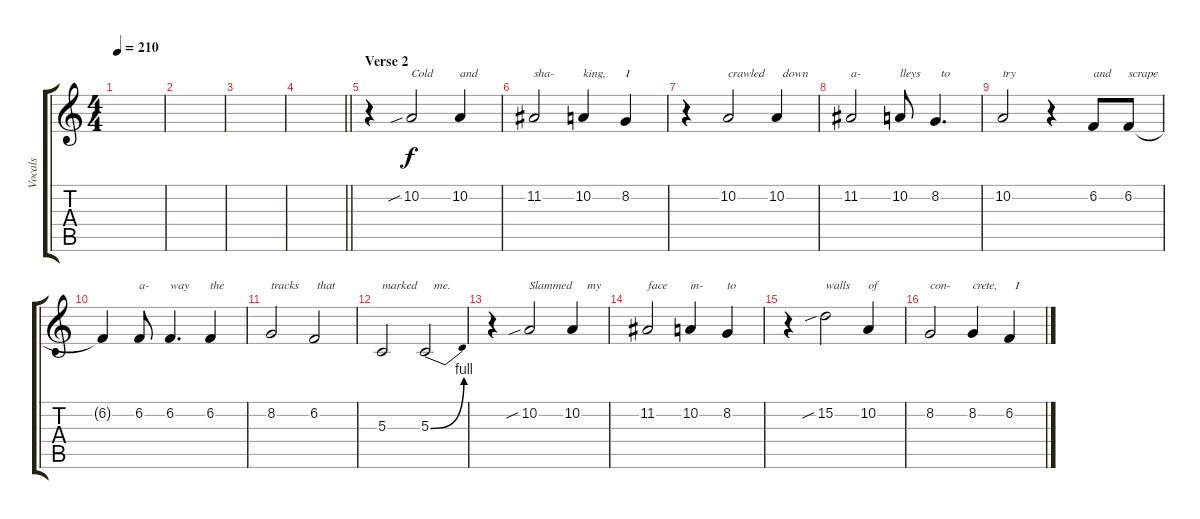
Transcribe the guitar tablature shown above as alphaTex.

\track ("Vocals" "Vocals") {instrument lead2sawtooth}
\staff {score tabs}
\tuning (E4 B3 G3 D3 A2 E2) {hide}
\ts (4 4)
\tempo 210
\clef g2
\ks c
|
|
|
\barLineRight lightlight
|
\section ("" "Verse 2")
r.4 10.2{sib}.2{txt "Cold"} 10.2.4{txt "and"} |
11.2.2{txt "sha-"} 10.2.4{txt "king,"} 8.2.4{txt "I"} |
r.4 10.2.2{txt "crawled"} 10.2.4{txt "  down"} |
11.2.2{txt "a-"} 10.2.8{txt "lleys"} 8.2.4{d txt "  to"} |
10.2.2{txt "try"} r.4 6.2.8{txt "and"} 6.2.8{txt "scrape"} |
6.2{t}.4 6.2.8{txt "a-"} 6.2.4{d txt "way"} 6.2.4{txt "the"} |
8.2.2{txt "tracks"} 6.2.2{txt " that"} |
5.3.2{txt "marked"} 5.3{be (bend 0 0 60 4)}.2{txt "   me."} |
r.4 10.2{sib}.2{txt "Slammed"} 10.2.4{txt "     my"} |
11.2.2{txt "face"} 10.2.4{txt "in-"} 8.2.4{txt "to"} |
r.4 15.2{sib}.2{txt "walls"} 10.2.4{txt "of"} |
8.2.2{txt "con-"} 8.2.4{txt "crete,"} 6.2.4{txt "  I"}
